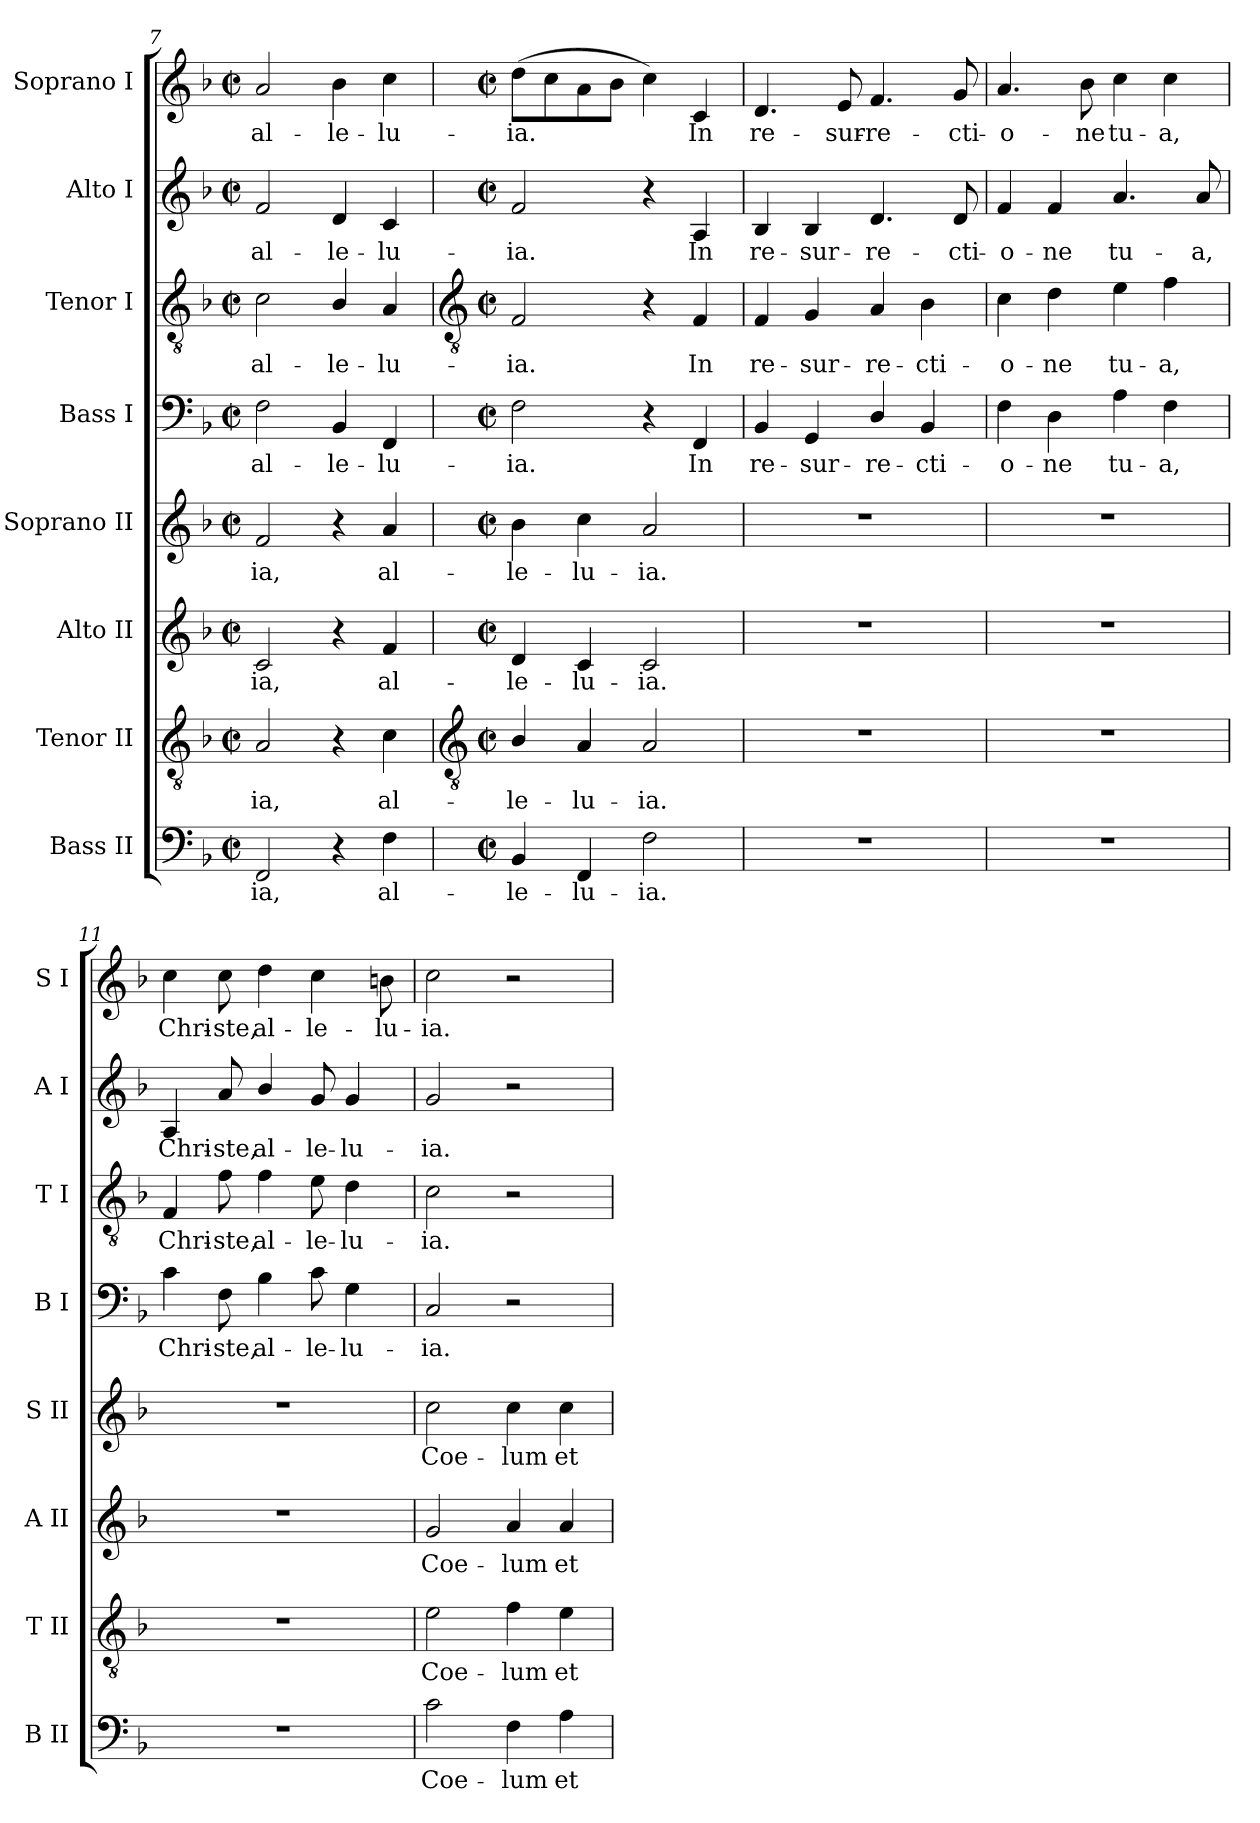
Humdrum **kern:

**kern	**text	**kern	**text	**kern	**text	**kern	**text	**kern	**text	**kern	**text	**kern	**text	**kern	**text
*part8	*part8	*part7	*part7	*part6	*part6	*part5	*part5	*part4	*part4	*part3	*part3	*part2	*part2	*part1	*part1
*staff8	*staff8	*staff7	*staff7	*staff6	*staff6	*staff5	*staff5	*staff4	*staff4	*staff3	*staff3	*staff2	*staff2	*staff1	*staff1
*I"Bass II	*	*I"Tenor II	*	*I"Alto II	*	*I"Soprano II	*	*I"Bass I	*	*I"Tenor I	*	*I"Alto I	*	*I"Soprano I	*
*I'B II	*	*I'T II	*	*I'A II	*	*I'S II	*	*I'B I	*	*I'T I	*	*I'A I	*	*I'S I	*
*clefF4	*	*clefGv2	*	*clefG2	*	*clefG2	*	*clefF4	*	*clefGv2	*	*clefG2	*	*clefG2	*
*k[b-]	*	*k[b-]	*	*k[b-]	*	*k[b-]	*	*k[b-]	*	*k[b-]	*	*k[b-]	*	*k[b-]	*
*F:	*	*F:	*	*F:	*	*F:	*	*F:	*	*F:	*	*F:	*	*F:	*
*M2/2	*	*M2/2	*	*M2/2	*	*M2/2	*	*M2/2	*	*M2/2	*	*M2/2	*	*M2/2	*
*met(c|)	*	*met(c|)	*	*met(c|)	*	*met(c|)	*	*met(c|)	*	*met(c|)	*	*met(c|)	*	*met(c|)	*
=7	=7	=7	=7	=7	=7	=7	=7	=7	=7	=7	=7	=7	=7	=7	=7
!	!LO:LY:b	!	!LO:LY:b	!	!LO:LY:b	!	!LO:LY:b	!	!LO:LY:b	!	!LO:LY:b	!	!LO:LY:b	!	!LO:LY:b
2FF	-ia,	2A	-ia,	2c	-ia,	2f	-ia,	2F	al-	2c	al-	2f	al-	2a	al-
!	!	!	!	!	!	!	!	!	!LO:LY:b	!	!LO:LY:b	!	!LO:LY:b	!	!LO:LY:b
4r	.	4r	.	4r	.	4r	.	4BB-	-le-	4B-/	-le-	4d	-le-	4b-	-le-
!	!LO:LY:b	!	!LO:LY:b	!	!LO:LY:b	!	!LO:LY:b	!	!LO:LY:b	!	!LO:LY:b	!	!LO:LY:b	!	!LO:LY:b
4F	al-	4c	al-	4f	al-	4a	al-	4FF	-lu-	4A	-lu-	4c	-lu-	4cc	-lu-
!!LO:LB:g=z
=8	=8	=8	=8	=8	=8	=8	=8	=8	=8	=8	=8	=8	=8	=8	=8
*	*	*clefGv2	*	*	*	*	*	*	*	*clefGv2	*	*	*	*	*
*M2/2	*	*M2/2	*	*M2/2	*	*M2/2	*	*M2/2	*	*M2/2	*	*M2/2	*	*M2/2	*
*met(c|)	*	*met(c|)	*	*met(c|)	*	*met(c|)	*	*met(c|)	*	*met(c|)	*	*met(c|)	*	*met(c|)	*
!	!LO:LY:b	!	!LO:LY:b	!	!LO:LY:b	!	!LO:LY:b	!	!LO:LY:b	!	!LO:LY:b	!	!LO:LY:b	!	!LO:LY:b
4BB-	-le-	4B-/	-le-	4d	-le-	4b-	-le-	2F	-ia.	2F	-ia.	2f	-ia.	(>8ddL	-ia.
.	.	.	.	.	.	.	.	.	.	.	.	.	.	8cc	.
!	!LO:LY:b	!	!LO:LY:b	!	!LO:LY:b	!	!LO:LY:b	!	!	!	!	!	!	!	!
4FF	-lu-	4A	-lu-	4c	-lu-	4cc	-lu-	.	.	.	.	.	.	8a	.
.	.	.	.	.	.	.	.	.	.	.	.	.	.	8b-J	.
!	!LO:LY:b	!	!LO:LY:b	!	!LO:LY:b	!	!LO:LY:b	!	!	!	!	!	!	!	!
2F	-ia.	2A	-ia.	2c	-ia.	2a	-ia.	4r	.	4r	.	4r	.	4cc)	.
!	!	!	!	!	!	!	!	!	!LO:LY:b	!	!LO:LY:b	!	!LO:LY:b	!	!LO:LY:b
.	.	.	.	.	.	.	.	4FF	In	4F	In	4A	In	4c	In
=9	=9	=9	=9	=9	=9	=9	=9	=9	=9	=9	=9	=9	=9	=9	=9
!	!	!	!	!	!	!	!	!	!LO:LY:b	!	!LO:LY:b	!	!LO:LY:b	!	!LO:LY:b
1r	.	1r	.	1r	.	1r	.	4BB-	re-	4F	re-	4B-	re-	4.d	re-
!	!	!	!	!	!	!	!	!	!LO:LY:b	!	!LO:LY:b	!	!LO:LY:b	!	!
.	.	.	.	.	.	.	.	4GG	-sur-	4G	-sur-	4B-	-sur-	.	.
!	!	!	!	!	!	!	!	!	!	!	!	!	!	!	!LO:LY:b
.	.	.	.	.	.	.	.	.	.	.	.	.	.	8e	-sur-
!	!	!	!	!	!	!	!	!	!LO:LY:b	!	!LO:LY:b	!	!LO:LY:b	!	!LO:LY:b
.	.	.	.	.	.	.	.	4D/	-re-	4A	-re-	4.d	-re-	4.f	-re-
!	!	!	!	!	!	!	!	!	!LO:LY:b	!	!LO:LY:b	!	!	!	!
.	.	.	.	.	.	.	.	4BB-	-cti-	4B-	-cti-	.	.	.	.
!	!	!	!	!	!	!	!	!	!	!	!	!	!LO:LY:b	!	!LO:LY:b
.	.	.	.	.	.	.	.	.	.	.	.	8d	-cti-	8g	-cti-
=10	=10	=10	=10	=10	=10	=10	=10	=10	=10	=10	=10	=10	=10	=10	=10
!	!	!	!	!	!	!	!	!	!LO:LY:b	!	!LO:LY:b	!	!LO:LY:b	!	!LO:LY:b
1r	.	1r	.	1r	.	1r	.	4F	-o-	4c	-o-	4f	-o-	4.a	-o-
!	!	!	!	!	!	!	!	!	!LO:LY:b	!	!LO:LY:b	!	!LO:LY:b	!	!
.	.	.	.	.	.	.	.	4D	-ne	4d	-ne	4f	-ne	.	.
!	!	!	!	!	!	!	!	!	!	!	!	!	!	!	!LO:LY:b
.	.	.	.	.	.	.	.	.	.	.	.	.	.	8b-	-ne
!	!	!	!	!	!	!	!	!	!LO:LY:b	!	!LO:LY:b	!	!LO:LY:b	!	!LO:LY:b
.	.	.	.	.	.	.	.	4A	tu-	4e	tu-	4.a	tu-	4cc	tu-
!	!	!	!	!	!	!	!	!	!LO:LY:b	!	!LO:LY:b	!	!	!	!LO:LY:b
.	.	.	.	.	.	.	.	4F	-a,	4f	-a,	.	.	4cc	-a,
!	!	!	!	!	!	!	!	!	!	!	!	!	!LO:LY:b	!	!
.	.	.	.	.	.	.	.	.	.	.	.	8a	-a,	.	.
=11	=11	=11	=11	=11	=11	=11	=11	=11	=11	=11	=11	=11	=11	=11	=11
!	!	!	!	!	!	!	!	!	!LO:LY:b	!	!LO:LY:b	!	!LO:LY:b	!	!LO:LY:b
1r	.	1r	.	1r	.	1r	.	4c	Chri-	4F	Chri-	4A	Chri-	4cc	Chri-
!	!	!	!	!	!	!	!	!	!LO:LY:b	!	!LO:LY:b	!	!LO:LY:b	!	!LO:LY:b
.	.	.	.	.	.	.	.	8F	-ste,	8f	-ste,	8a	-ste,	8cc	-ste,
!	!	!	!	!	!	!	!	!	!LO:LY:b	!	!LO:LY:b	!	!LO:LY:b	!	!LO:LY:b
.	.	.	.	.	.	.	.	4B-	al-	4f	al-	4b-/	al-	4dd	al-
!	!	!	!	!	!	!	!	!	!LO:LY:b	!	!LO:LY:b	!	!LO:LY:b	!	!LO:LY:b
.	.	.	.	.	.	.	.	8c	-le-	8e	-le-	8g	-le-	4cc	-le-
!	!	!	!	!	!	!	!	!	!LO:LY:b	!	!LO:LY:b	!	!LO:LY:b	!	!
.	.	.	.	.	.	.	.	4G	-lu-	4d	-lu-	4g	-lu-	.	.
!	!	!	!	!	!	!	!	!	!	!	!	!	!	!	!LO:LY:b
.	.	.	.	.	.	.	.	.	.	.	.	.	.	8bn	-lu-
=12	=12	=12	=12	=12	=12	=12	=12	=12	=12	=12	=12	=12	=12	=12	=12
!	!LO:LY:b	!	!LO:LY:b	!	!LO:LY:b	!	!LO:LY:b	!	!LO:LY:b	!	!LO:LY:b	!	!LO:LY:b	!	!LO:LY:b
2c	Coe-	2e	Coe-	2g	Coe-	2cc	Coe-	2C	-ia.	2c	-ia.	2g	-ia.	2cc	-ia.
!	!LO:LY:b	!	!LO:LY:b	!	!LO:LY:b	!	!LO:LY:b	!	!	!	!	!	!	!	!
4F	-lum	4f	-lum	4a	-lum	4cc	-lum	2r	.	2r	.	2r	.	2r	.
!	!LO:LY:b	!	!LO:LY:b	!	!LO:LY:b	!	!LO:LY:b	!	!	!	!	!	!	!	!
4A	et	4e	et	4a	et	4cc	et	.	.	.	.	.	.	.	.
=	=	=	=	=	=	=	=	=	=	=	=	=	=	=	=
*-	*-	*-	*-	*-	*-	*-	*-	*-	*-	*-	*-	*-	*-	*-	*-
